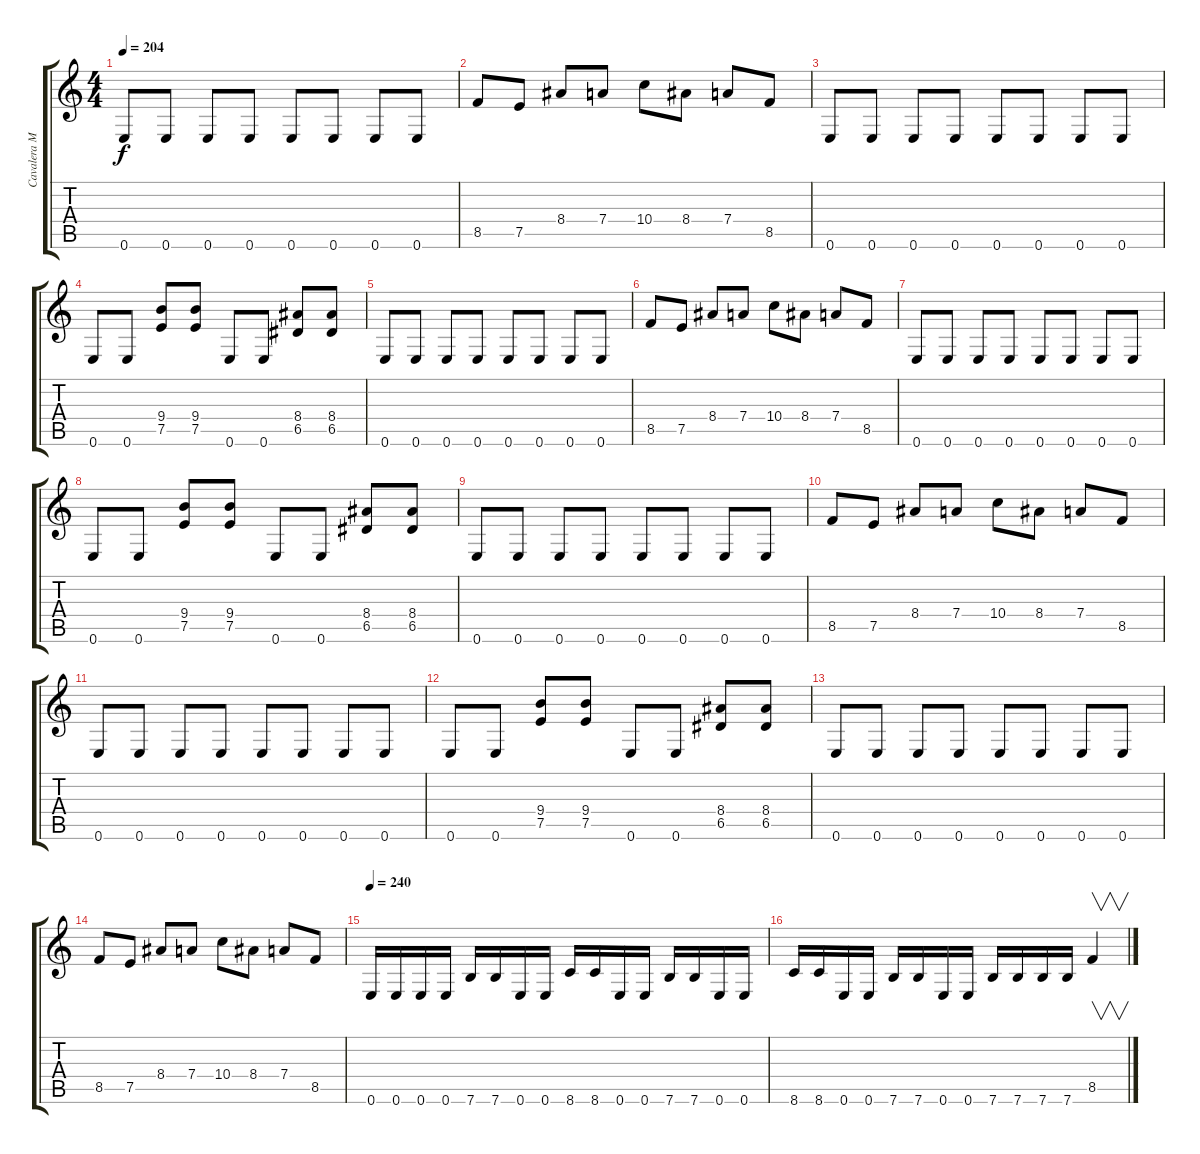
\track ("Cavalera Max" "Cavalera M") {instrument distortionguitar}
\staff {score tabs}
\tuning (E4 B3 G3 D3 A2 E2) {hide}
\ts (4 4)
\tempo 204
\clef g2
\ks c
0.6.8{dy f} 0.6.8 0.6.8 0.6.8 0.6.8 0.6.8 0.6.8 0.6.8 |
8.5.8 7.5.8 8.4.8 7.4.8 10.4.8 8.4.8 7.4.8 8.5.8 |
0.6.8 0.6.8 0.6.8 0.6.8 0.6.8 0.6.8 0.6.8 0.6.8 |
0.6.8 0.6.8 (9.4 7.5).8 (9.4 7.5).8 0.6.8 0.6.8 (8.4 6.5).8 (8.4 6.5).8 |
0.6.8 0.6.8 0.6.8 0.6.8 0.6.8 0.6.8 0.6.8 0.6.8 |
8.5.8 7.5.8 8.4.8 7.4.8 10.4.8 8.4.8 7.4.8 8.5.8 |
0.6.8 0.6.8 0.6.8 0.6.8 0.6.8 0.6.8 0.6.8 0.6.8 |
0.6.8 0.6.8 (9.4 7.5).8 (9.4 7.5).8 0.6.8 0.6.8 (8.4 6.5).8 (8.4 6.5).8 |
0.6.8 0.6.8 0.6.8 0.6.8 0.6.8 0.6.8 0.6.8 0.6.8 |
8.5.8 7.5.8 8.4.8 7.4.8 10.4.8 8.4.8 7.4.8 8.5.8 |
0.6.8 0.6.8 0.6.8 0.6.8 0.6.8 0.6.8 0.6.8 0.6.8 |
0.6.8 0.6.8 (9.4 7.5).8 (9.4 7.5).8 0.6.8 0.6.8 (8.4 6.5).8 (8.4 6.5).8 |
0.6.8 0.6.8 0.6.8 0.6.8 0.6.8 0.6.8 0.6.8 0.6.8 |
8.5.8 7.5.8 8.4.8 7.4.8 10.4.8 8.4.8 7.4.8 8.5.8 |
\tempo 240
0.6.16 0.6.16 0.6.16 0.6.16 7.6.16 7.6.16 0.6.16 0.6.16 8.6.16 8.6.16 0.6.16 0.6.16 7.6.16 7.6.16 0.6.16 0.6.16 |
8.6.16 8.6.16 0.6.16 0.6.16 7.6.16 7.6.16 0.6.16 0.6.16 7.6.16 7.6.16 7.6.16 7.6.16 8.5.4{v}
